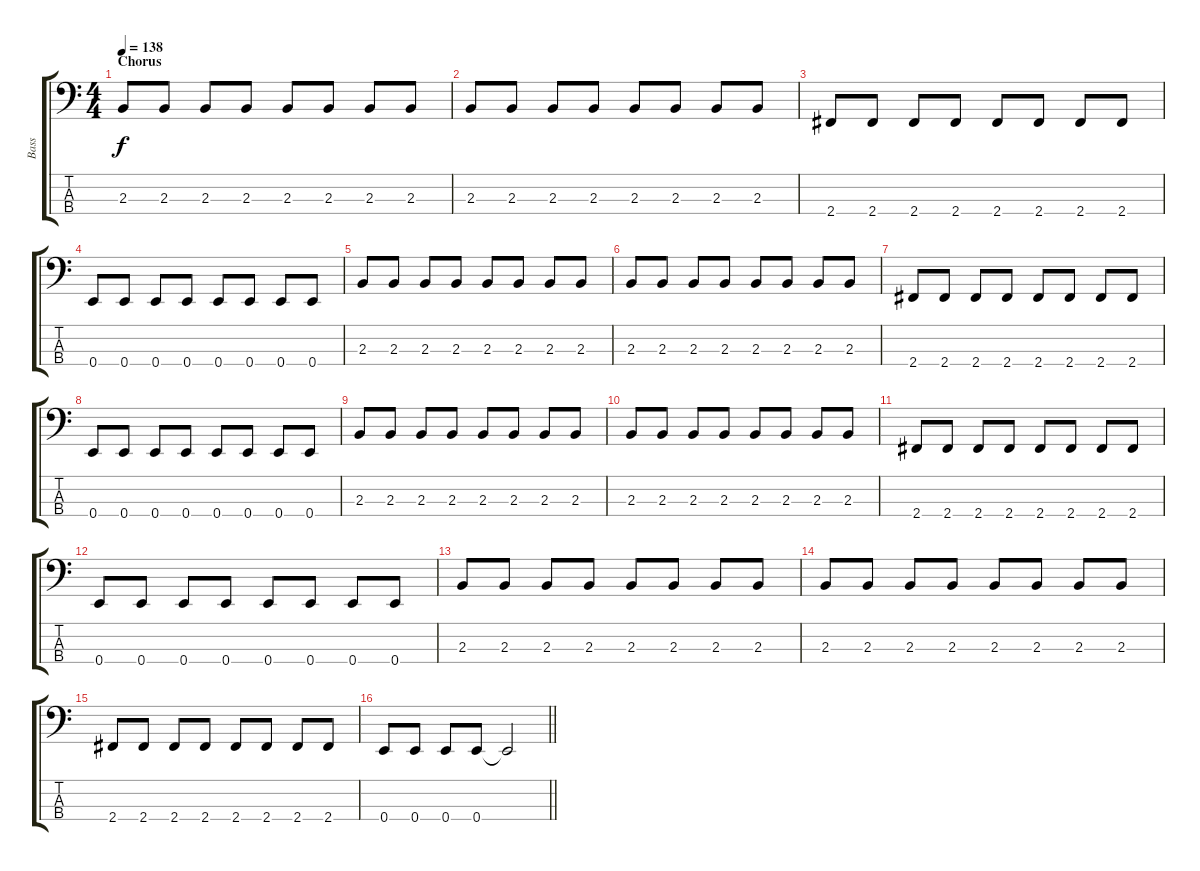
\track ("Bass" "Bass") {instrument electricbasspick}
\staff {score tabs}
\tuning (G2 D2 A1 E1) {hide}
\ts (4 4)
\section ("" "Chorus")
\tempo 138
\clef f4
\ks c
2.3.8{dy f} 2.3.8 2.3.8 2.3.8 2.3.8 2.3.8 2.3.8 2.3.8 |
2.3.8 2.3.8 2.3.8 2.3.8 2.3.8 2.3.8 2.3.8 2.3.8 |
2.4.8 2.4.8 2.4.8 2.4.8 2.4.8 2.4.8 2.4.8 2.4.8 |
0.4.8 0.4.8 0.4.8 0.4.8 0.4.8 0.4.8 0.4.8 0.4.8 |
2.3.8 2.3.8 2.3.8 2.3.8 2.3.8 2.3.8 2.3.8 2.3.8 |
2.3.8 2.3.8 2.3.8 2.3.8 2.3.8 2.3.8 2.3.8 2.3.8 |
2.4.8 2.4.8 2.4.8 2.4.8 2.4.8 2.4.8 2.4.8 2.4.8 |
0.4.8 0.4.8 0.4.8 0.4.8 0.4.8 0.4.8 0.4.8 0.4.8 |
2.3.8 2.3.8 2.3.8 2.3.8 2.3.8 2.3.8 2.3.8 2.3.8 |
2.3.8 2.3.8 2.3.8 2.3.8 2.3.8 2.3.8 2.3.8 2.3.8 |
2.4.8 2.4.8 2.4.8 2.4.8 2.4.8 2.4.8 2.4.8 2.4.8 |
0.4.8 0.4.8 0.4.8 0.4.8 0.4.8 0.4.8 0.4.8 0.4.8 |
2.3.8 2.3.8 2.3.8 2.3.8 2.3.8 2.3.8 2.3.8 2.3.8 |
2.3.8 2.3.8 2.3.8 2.3.8 2.3.8 2.3.8 2.3.8 2.3.8 |
2.4.8 2.4.8 2.4.8 2.4.8 2.4.8 2.4.8 2.4.8 2.4.8 |
\barLineRight lightlight
0.4.8 0.4.8 0.4.8 0.4.8 0.4{t}.2
